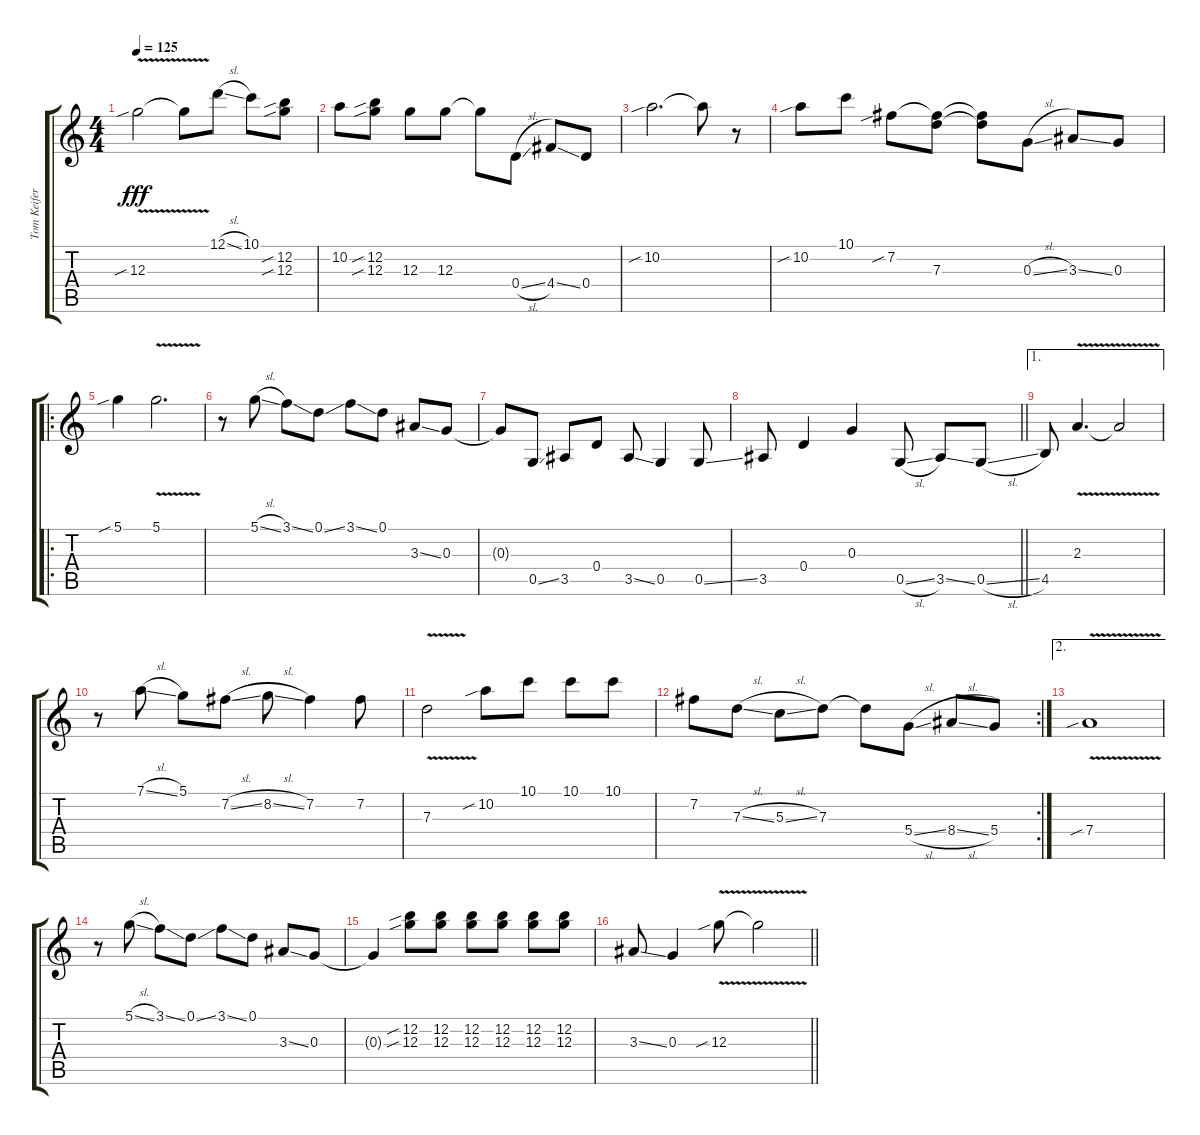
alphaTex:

\track ("Tom Keifer - Slide Guitar" "Tom Keifer") {instrument acousticguitarsteel}
\staff {score tabs}
\tuning (D4 B3 G3 D3 G2 D2) {hide}
\ts (4 4)
\tempo 125
\clef g2
\ks c
12.3{v sib}.2{dy fff} 12.3{t}.8 12.1{sl}.8 10.1.8 (12.2{sib} 12.3{sib}).8 |
10.2.8 (12.2{sib} 12.3{sib}).8 12.3.8 12.3.8 12.3{t}.8 0.4{sl}.8 4.4{ss}.8 0.4.8 |
10.2{sib}.2{d} 10.2{t}.8 r.8 |
10.2{sib}.8 10.1.8 7.2{sib}.8 (7.2{t} 7.3).8 (7.2{t} 7.3{t}).8 0.3{sl}.8 3.3{ss}.8 0.3.8 |
\ro
5.1{sib}.4 5.1{v}.2{d} |
r.8 5.1{sl}.8 3.1{ss}.8 0.1{ss}.8 3.1{ss}.8 0.1.8 3.3{ss}.8 0.3.8 |
0.3{t}.8 0.5{ss}.8 3.5.8 0.4.8 3.5{ss}.8 0.5.4 0.5{ss}.8 |
\barLineRight lightlight
3.5.8 0.4.4 0.3.4 0.5{sl}.8 3.5{ss}.8 0.5{sl}.8 |
\ae 1
4.5.8 2.3{v}.4{d} 2.3{t}.2 |
r.8 7.1{sl}.8 5.1.8 7.2{sl}.8 8.2{sl}.8 7.2.4 7.2.8 |
7.3{v}.2 10.2{sib}.8 10.1.8 10.1.8 10.1.8 |
\rc 2
7.2.8 7.3{sl}.8 5.3{sl}.8 7.3.8 7.3{t}.8 5.4{sl}.8 8.4{sl}.8 5.4.8 |
\ae 2
7.4{v sib}.1 |
r.8 5.1{sl}.8 3.1{ss}.8 0.1{ss}.8 3.1{ss}.8 0.1.8 3.3{ss}.8 0.3.8 |
0.3{t}.4 (12.2{sib} 12.3{sib}).8 (12.2 12.3).8 (12.2 12.3).8 (12.2 12.3).8 (12.2 12.3).8 (12.2 12.3).8 |
\barLineRight lightlight
3.3{ss}.8 0.3.4 12.3{v sib}.8 12.3{t}.2
